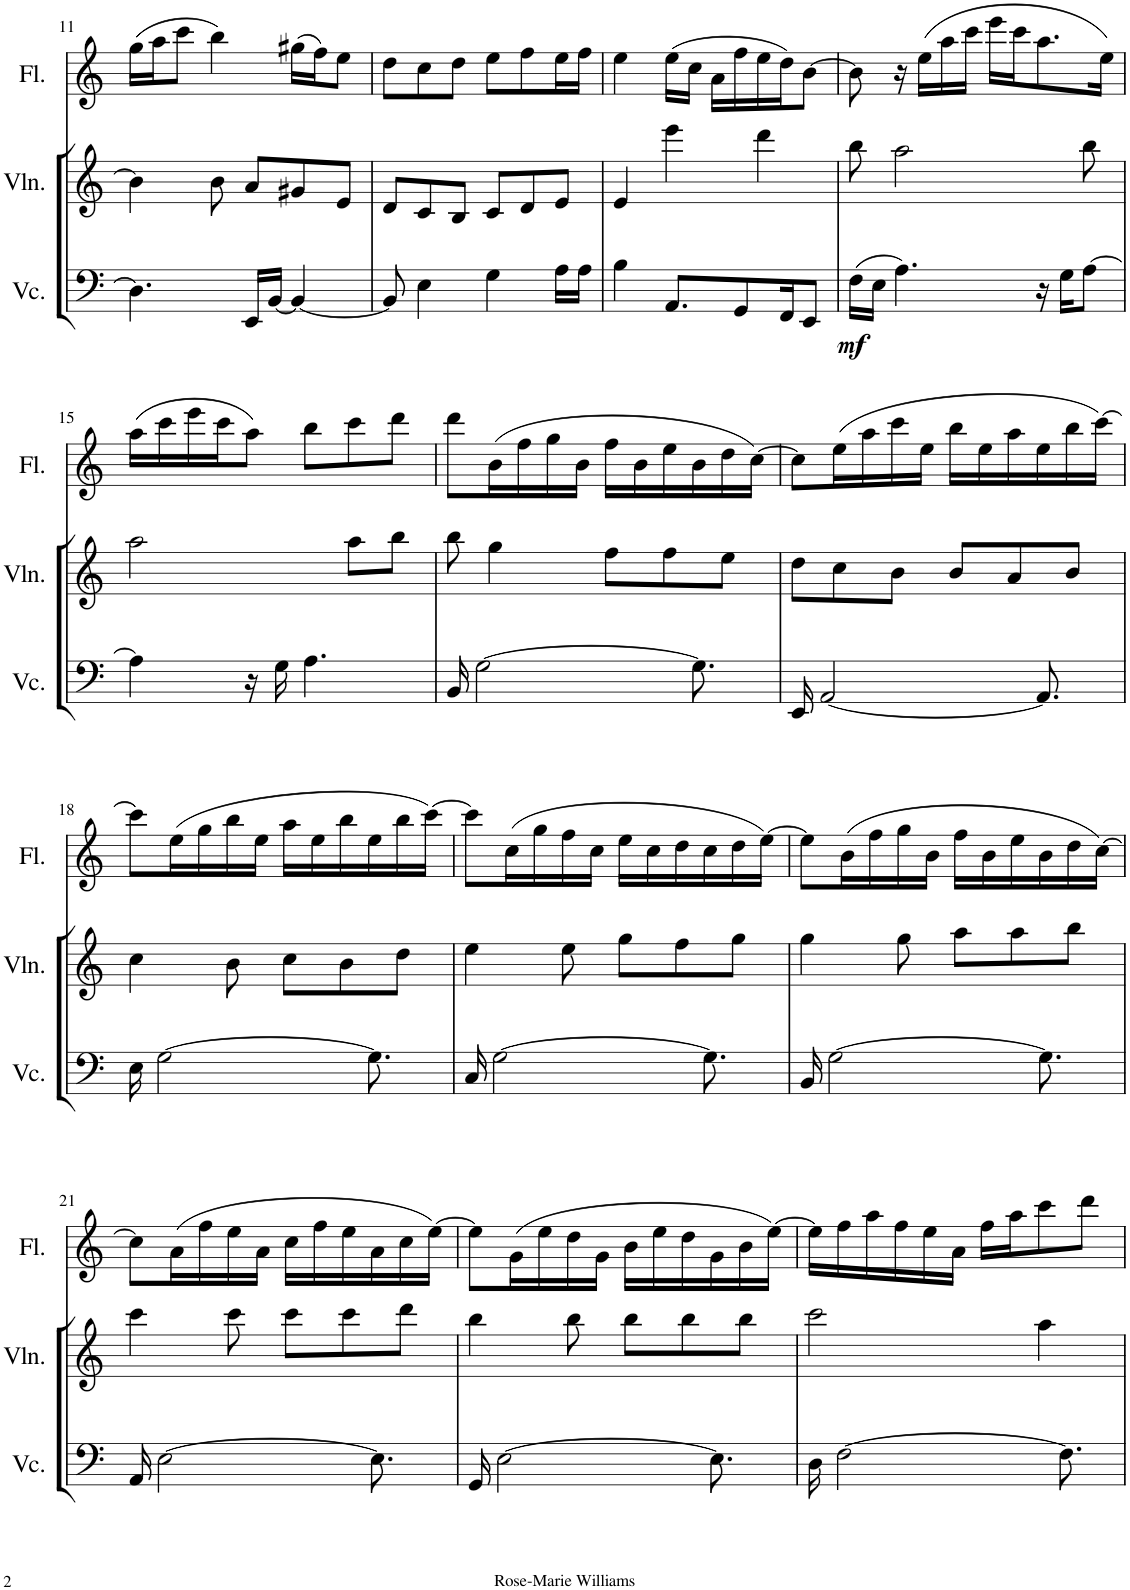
**kern	**dynam	**kern	**kern
*part3	*part3	*part2	*part1
*staff3	*staff3	*staff2	*staff1
*I"Violoncello	*	*I"Violin	*I"Flute
*I'Vc.	*	*I'Vln.	*I'Fl.
!!LO:PB:g=z
*clefF4	*	*clefG2	*clefG2
*k[]	*	*k[]	*k[]
*M6/8	*	*M6/8	*M6/8
=11	=11	=11	=11
4.D\]	.	4b\]	(>16gg\LL
.	.	.	16aa\J
.	.	.	8ccc\J
.	.	8b\	4bb\)
16EE/LL	.	8a/L	.
[16BB/JJ	.	.	.
4BB/_	.	8g#X/	(>16gg#X\LL
.	.	.	16ff\J)
.	.	8e/J	8ee\J
=12	=12	=12	=12
8BB/]	.	8d/L	8dd\L
4E\	.	8c/	8cc\
.	.	8B/J	8dd\J
4G\	.	8c/L	8ee\L
.	.	8d/	8ff\
16A\LL	.	8e/J	16ee\L
16A\JJ	.	.	16ff\JJ
=13	=13	=13	=13
4B\	.	4e/	4ee\
8.AA/L	.	4eee\	(>16ee\LL
.	.	.	16cc\JJ
.	.	.	16a\LL
8GG/	.	.	16ff\
.	.	4ddd\	16ee\
16FF/K	.	.	16dd\J)
8EE/J	.	.	[8b\J
=14	=14	=14	=14
!	!LO:DY:b	!	!
(>16F\LL	mf	8bb\	8b\]
16E\JJ	.	.	.
4.A\)	.	2aa\	16r
.	.	.	(>16ee\LL
.	.	.	16aa\
.	.	.	16ccc\JJ
.	.	.	16eee\LL
.	.	.	16ccc\J
16r	.	.	8.aa\
16G\KL	.	.	.
[8A\J	.	8bb\	.
.	.	.	16ee\Jk)
!!LO:LB:g=z
=15	=15	=15	=15
4A\]	.	2aa\	(>16aa\LL
.	.	.	16ccc\
.	.	.	16eee\
.	.	.	16ccc\J
16r	.	.	8aa\J)
16G\	.	.	.
4.A\	.	.	8bb\L
.	.	8aa\L	8ccc\
.	.	8bb\J	8ddd\J
=16	=16	=16	=16
16BB/	.	8bb\	8ddd\L
[2G\	.	.	.
.	.	4gg\	(>16b\L
.	.	.	16ff\
.	.	.	16gg\
.	.	.	16b\JJ
.	.	8ff\L	16ff\LL
.	.	.	16b\
.	.	8ff\	16ee\
8.G\]	.	.	16b\
.	.	8ee\J	16dd\
.	.	.	[16cc\JJ)
=17	=17	=17	=17
16EE/	.	8dd\L	8cc\L]
[2AA/	.	.	.
.	.	8cc\	(>16ee\L
.	.	.	16aa\
.	.	8b\J	16ccc\
.	.	.	16ee\JJ
.	.	8b/L	16bb\LL
.	.	.	16ee\
.	.	8a/	16aa\
8.AA/]	.	.	16ee\
.	.	8b/J	16bb\
.	.	.	[16ccc\JJ)
!!LO:LB:g=z
=18	=18	=18	=18
16E\	.	4cc\	8ccc\L]
[2G\	.	.	.
.	.	.	(>16ee\L
.	.	.	16gg\
.	.	8b\	16bb\
.	.	.	16ee\JJ
.	.	8cc\L	16aa\LL
.	.	.	16ee\
.	.	8b\	16bb\
8.G\]	.	.	16ee\
.	.	8dd\J	16bb\
.	.	.	[16ccc\JJ)
=19	=19	=19	=19
16C/	.	4ee\	8ccc\L]
[2G\	.	.	.
.	.	.	(>16cc\L
.	.	.	16gg\
.	.	8ee\	16ff\
.	.	.	16cc\JJ
.	.	8gg\L	16ee\LL
.	.	.	16cc\
.	.	8ff\	16dd\
8.G\]	.	.	16cc\
.	.	8gg\J	16dd\
.	.	.	[16ee\JJ)
=20	=20	=20	=20
16BB/	.	4gg\	8ee\L]
[2G\	.	.	.
.	.	.	(>16b\L
.	.	.	16ff\
.	.	8gg\	16gg\
.	.	.	16b\JJ
.	.	8aa\L	16ff\LL
.	.	.	16b\
.	.	8aa\	16ee\
8.G\]	.	.	16b\
.	.	8bb\J	16dd\
.	.	.	[16cc\JJ)
!!LO:LB:g=z
=21	=21	=21	=21
16AA/	.	4ccc\	8cc\L]
[2E\	.	.	.
.	.	.	(>16a\L
.	.	.	16ff\
.	.	8ccc\	16ee\
.	.	.	16a\JJ
.	.	8ccc\L	16cc\LL
.	.	.	16ff\
.	.	8ccc\	16ee\
8.E\]	.	.	16a\
.	.	8ddd\J	16cc\
.	.	.	[16ee\JJ)
=22	=22	=22	=22
16GG/	.	4bb\	8ee\L]
[2E\	.	.	.
.	.	.	(>16g\L
.	.	.	16ee\
.	.	8bb\	16dd\
.	.	.	16g\JJ
.	.	8bb\L	16b\LL
.	.	.	16ee\
.	.	8bb\	16dd\
8.E\]	.	.	16g\
.	.	8bb\J	16b\
.	.	.	[16ee\JJ)
=23	=23	=23	=23
16D\	.	2ccc\	16ee\LL]
[2F\	.	.	16ff\
.	.	.	16aa\
.	.	.	16ff\
.	.	.	16ee\
.	.	.	16a\JJ
.	.	.	16ff\LL
.	.	.	16aa\J
.	.	4aa\	8ccc\
8.F\]	.	.	.
.	.	.	8ddd\J
=	=	=	=
*-	*-	*-	*-
